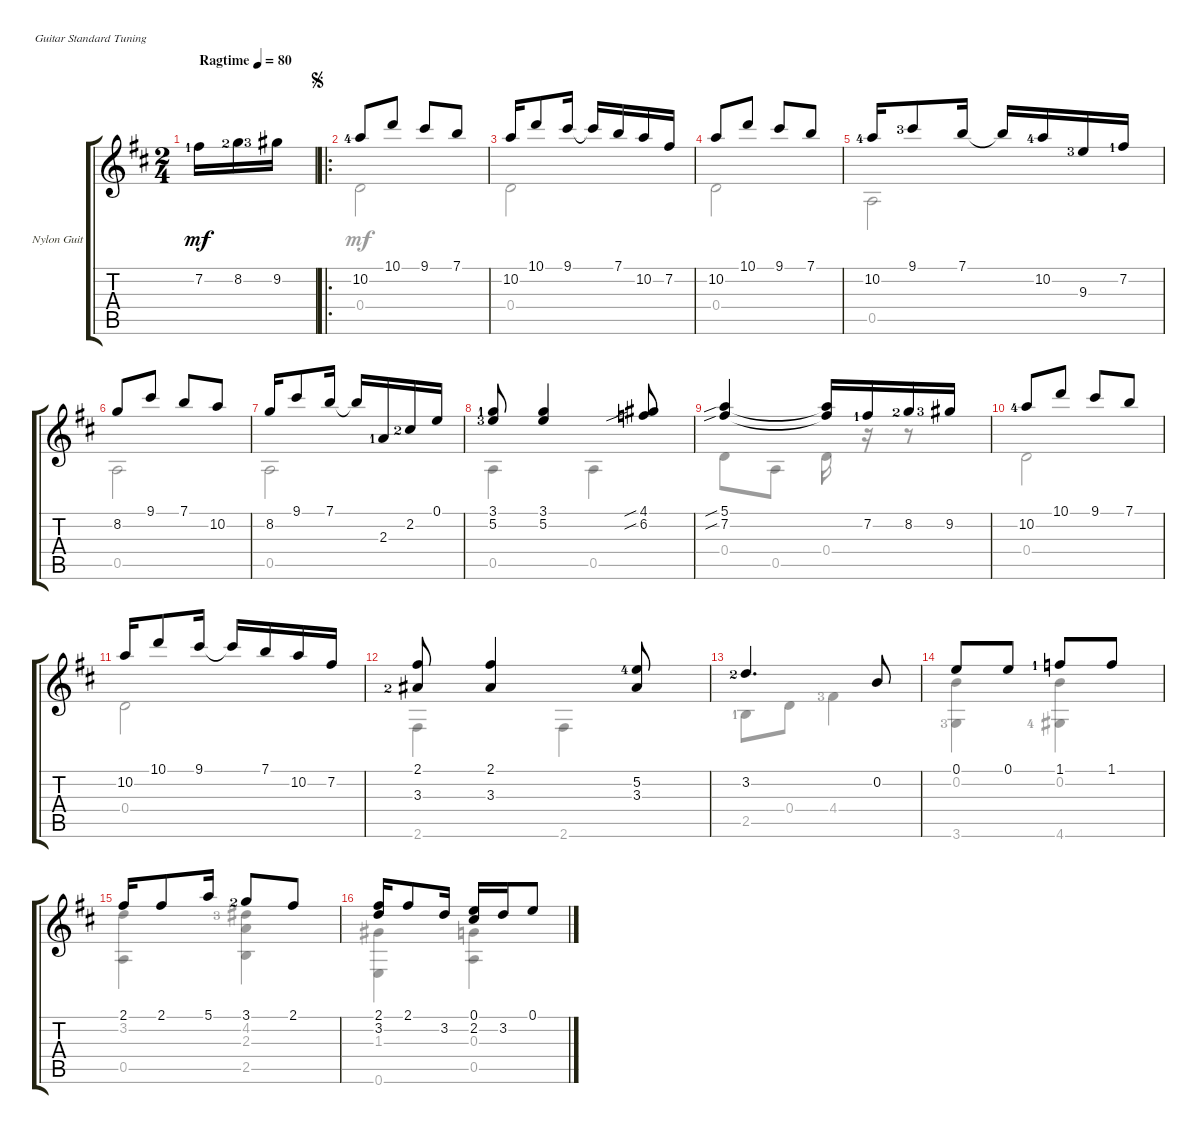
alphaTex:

\defaultSystemsLayout 4
\bracketExtendMode groupsimilarinstruments
\firstSystemTrackNameOrientation horizontal
\otherSystemsTrackNameOrientation horizontal
\track ("Nylon Guitar" "Nylon Guit") {instrument acousticguitarsteel}
\staff {score tabs}
\tuning (E4 B3 G3 D3 A2 E2)
\voice
\ts (2 4)
\ac
\tempo (80 "Ragtime")
\clef g2
\ks d
7.2{lf 2}.16{dy mf instrument acousticguitarsteel} 8.2{lf 3}.16 9.2{lf 4}.16 |
\ro
\jump segno
10.2{lf 5}.8 10.1.8 9.1.8 7.1.8 |
10.2.16 10.1.8 9.1.16 9.1{t}.16 7.1.16 10.2.16 7.2.16 |
10.2.8 10.1.8 9.1.8 7.1.8 |
10.2{lf 5}.16 9.1{lf 4}.8 7.1.16 7.1{t}.16 10.2{lf 5}.16 9.3{lf 4}.16 7.2{lf 2}.16 |
8.2.8 9.1.8 7.1.8 10.2.8 |
8.2.16 9.1.8 7.1.16 7.1{t}.16 2.3{lf 2}.16 2.2{lf 3}.16 0.1.16 |
(3.1{lf 2} 5.2{lf 4}).8 (5.2 3.1).4 (4.1{sib} 6.2{sib}).8 |
(5.1{sib} 7.2{sib}).4 (5.1{t} 7.2{t}).16 7.2{lf 2}.16 8.2{lf 3}.16 9.2{lf 4}.16 |
10.2{lf 5}.8 10.1.8 9.1.8 7.1.8 |
10.2.16 10.1.8 9.1.16 9.1{t}.16 7.1.16 10.2.16 7.2.16 |
(2.1 3.3{lf 3}).8 (2.1 3.3).4 (3.3 5.2{lf 5}).8 |
3.2{lf 3}.4{d} 0.2.8 |
0.1.8 0.1.8 1.1{lf 2}.8 1.1.8 |
2.1.16 2.1.8 5.1.16 3.1{lf 3}.8 2.1.8 |
(2.1 3.2).16 2.1.8 3.2.16 (0.1 2.2).16 3.2.16 0.1.8
\voice
\clef g2
\ottava regular
\simile none
\ks d
|
0.4.2 |
0.4.2 |
0.4.2 |
0.5.2 |
0.5.2 |
0.5.2 |
0.5.4 0.5.4 |
0.4.8 0.5.8 0.4.16 r.16 r.8 |
0.4.2 |
0.4.2 |
2.6.4 2.6.4 |
2.5{lf 2}.8 0.4.8 4.4{lf 4}.4 |
(3.6{lf 4} 0.2).4 (4.6{lf 5} 0.2).4 |
(3.2 0.5).4 (2.5 4.2{lf 4} 2.3).4 |
(1.3 0.6).4 (0.5 0.3).4
